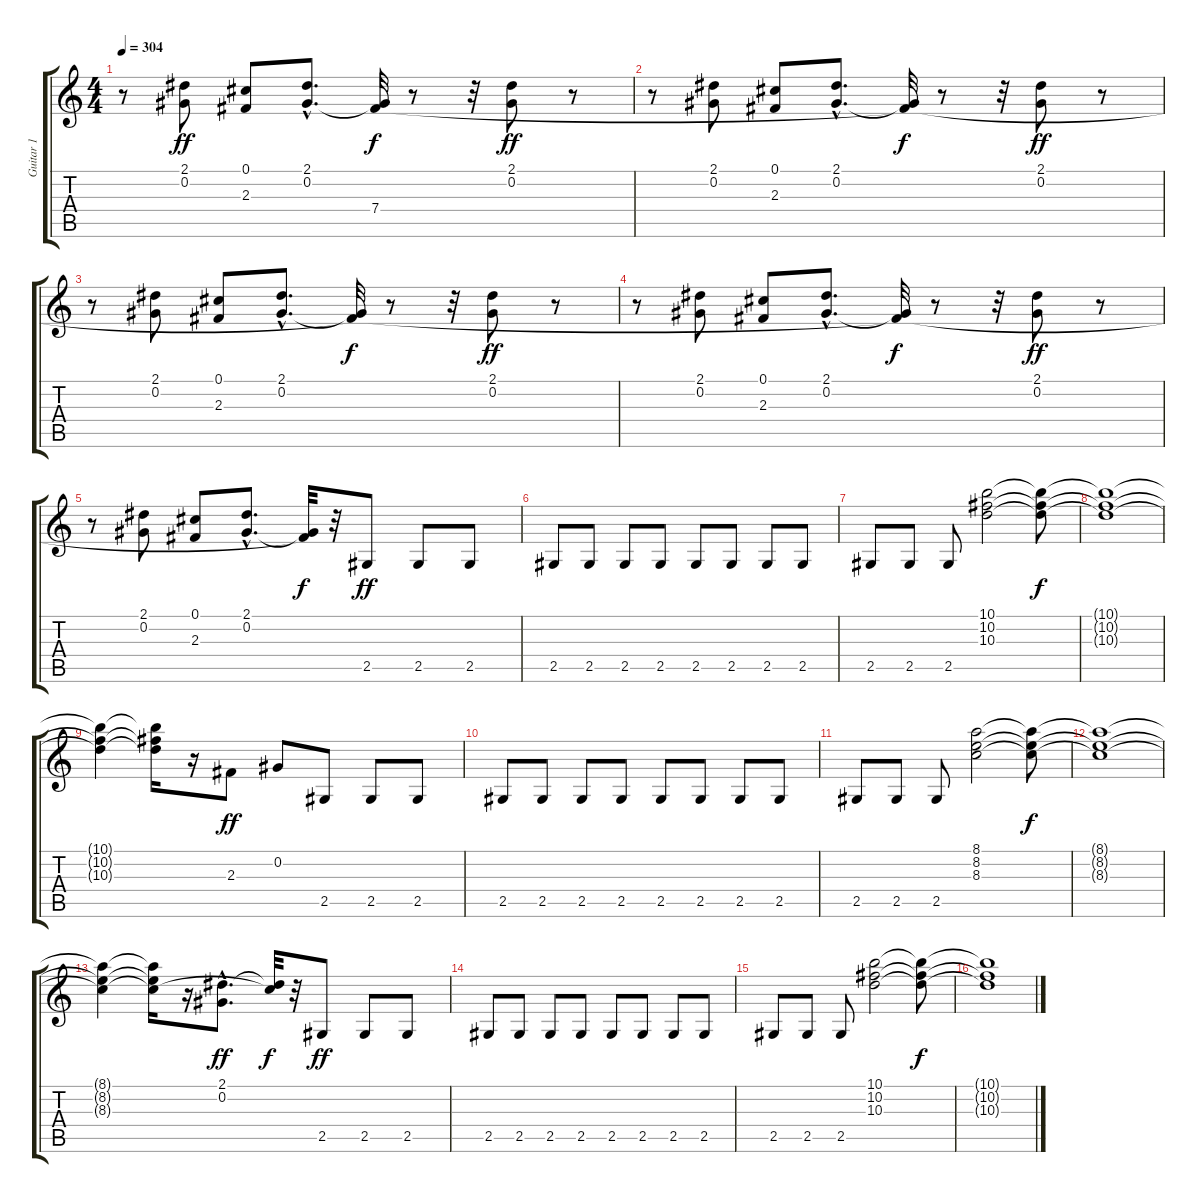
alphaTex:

\track ("Guitar 1" "Guitar 1") {instrument overdrivenguitar}
\staff {score tabs}
\tuning (Db4 Ab3 E3 B2 Gb2 Db2) {hide}
\ts (4 4)
\tempo 304
\clef g2
\ks c
r.8{dy ff} (2.1 0.2).8 (0.1 2.3).8 (2.1{hac} 0.2{hac}).8{d} (0.2{t} 7.4{t}).32{dy f} r.8 r.32 (2.1 0.2).8{dy ff} r.8 |
r.8 (2.1 0.2).8 (0.1 2.3).8 (2.1{hac} 0.2{hac}).8{d} (0.2{t} 7.4{t}).32{dy f} r.8 r.32 (2.1 0.2).8{dy ff} r.8 |
r.8 (2.1 0.2).8 (0.1 2.3).8 (2.1{hac} 0.2{hac}).8{d} (0.2{t} 7.4{t}).32{dy f} r.8 r.32 (2.1 0.2).8{dy ff} r.8 |
r.8 (2.1 0.2).8 (0.1 2.3).8 (2.1{hac} 0.2{hac}).8{d} (0.2{t} 7.4{t}).32{dy f} r.8 r.32 (2.1 0.2).8{dy ff} r.8 |
r.8 (2.1 0.2).8 (0.1 2.3).8 (2.1{hac} 0.2{hac}).8{d} (0.2{t} 7.4{t}).32{dy f} r.32 2.5.8{dy ff instrument overdrivenguitar} 2.5.8 2.5.8 |
2.5.8 2.5.8 2.5.8 2.5.8 2.5.8 2.5.8 2.5.8 2.5.8 |
2.5.8 2.5.8 2.5.8 (10.1 10.2 10.3).2{instrument distortionguitar} (10.1{t} 10.2{t} 10.3{t}).8{dy f} |
(10.1{t} 10.2{t} 10.3{t}).1 |
(10.1{t} 10.2{t} 10.3{t}).4 (10.1{t} 10.2{t} 10.3{t}).16 r.16 2.3.8{dy ff} 0.2.8 2.5.8{instrument overdrivenguitar} 2.5.8 2.5.8 |
2.5.8 2.5.8 2.5.8 2.5.8 2.5.8 2.5.8 2.5.8 2.5.8 |
2.5.8 2.5.8 2.5.8 (8.1 8.2 8.3).2{instrument distortionguitar} (8.1{t} 8.2{t} 8.3{t}).8{dy f} |
(8.1{t} 8.2{t} 8.3{t}).1 |
(8.1{t} 8.2{t} 8.3{t}).4 (8.1{t} 8.2{t} 8.3{t}).16 r.16 (2.1{hac} 0.2{hac}).8{d dy ff} (2.1{t} 8.3{t}).32{dy f} r.32 2.5.8{dy ff instrument overdrivenguitar} 2.5.8 2.5.8 |
2.5.8 2.5.8 2.5.8 2.5.8 2.5.8 2.5.8 2.5.8 2.5.8 |
2.5.8 2.5.8 2.5.8 (10.1 10.2 10.3).2{instrument distortionguitar} (10.1{t} 10.2{t} 10.3{t}).8{dy f} |
(10.1{t} 10.2{t} 10.3{t}).1
